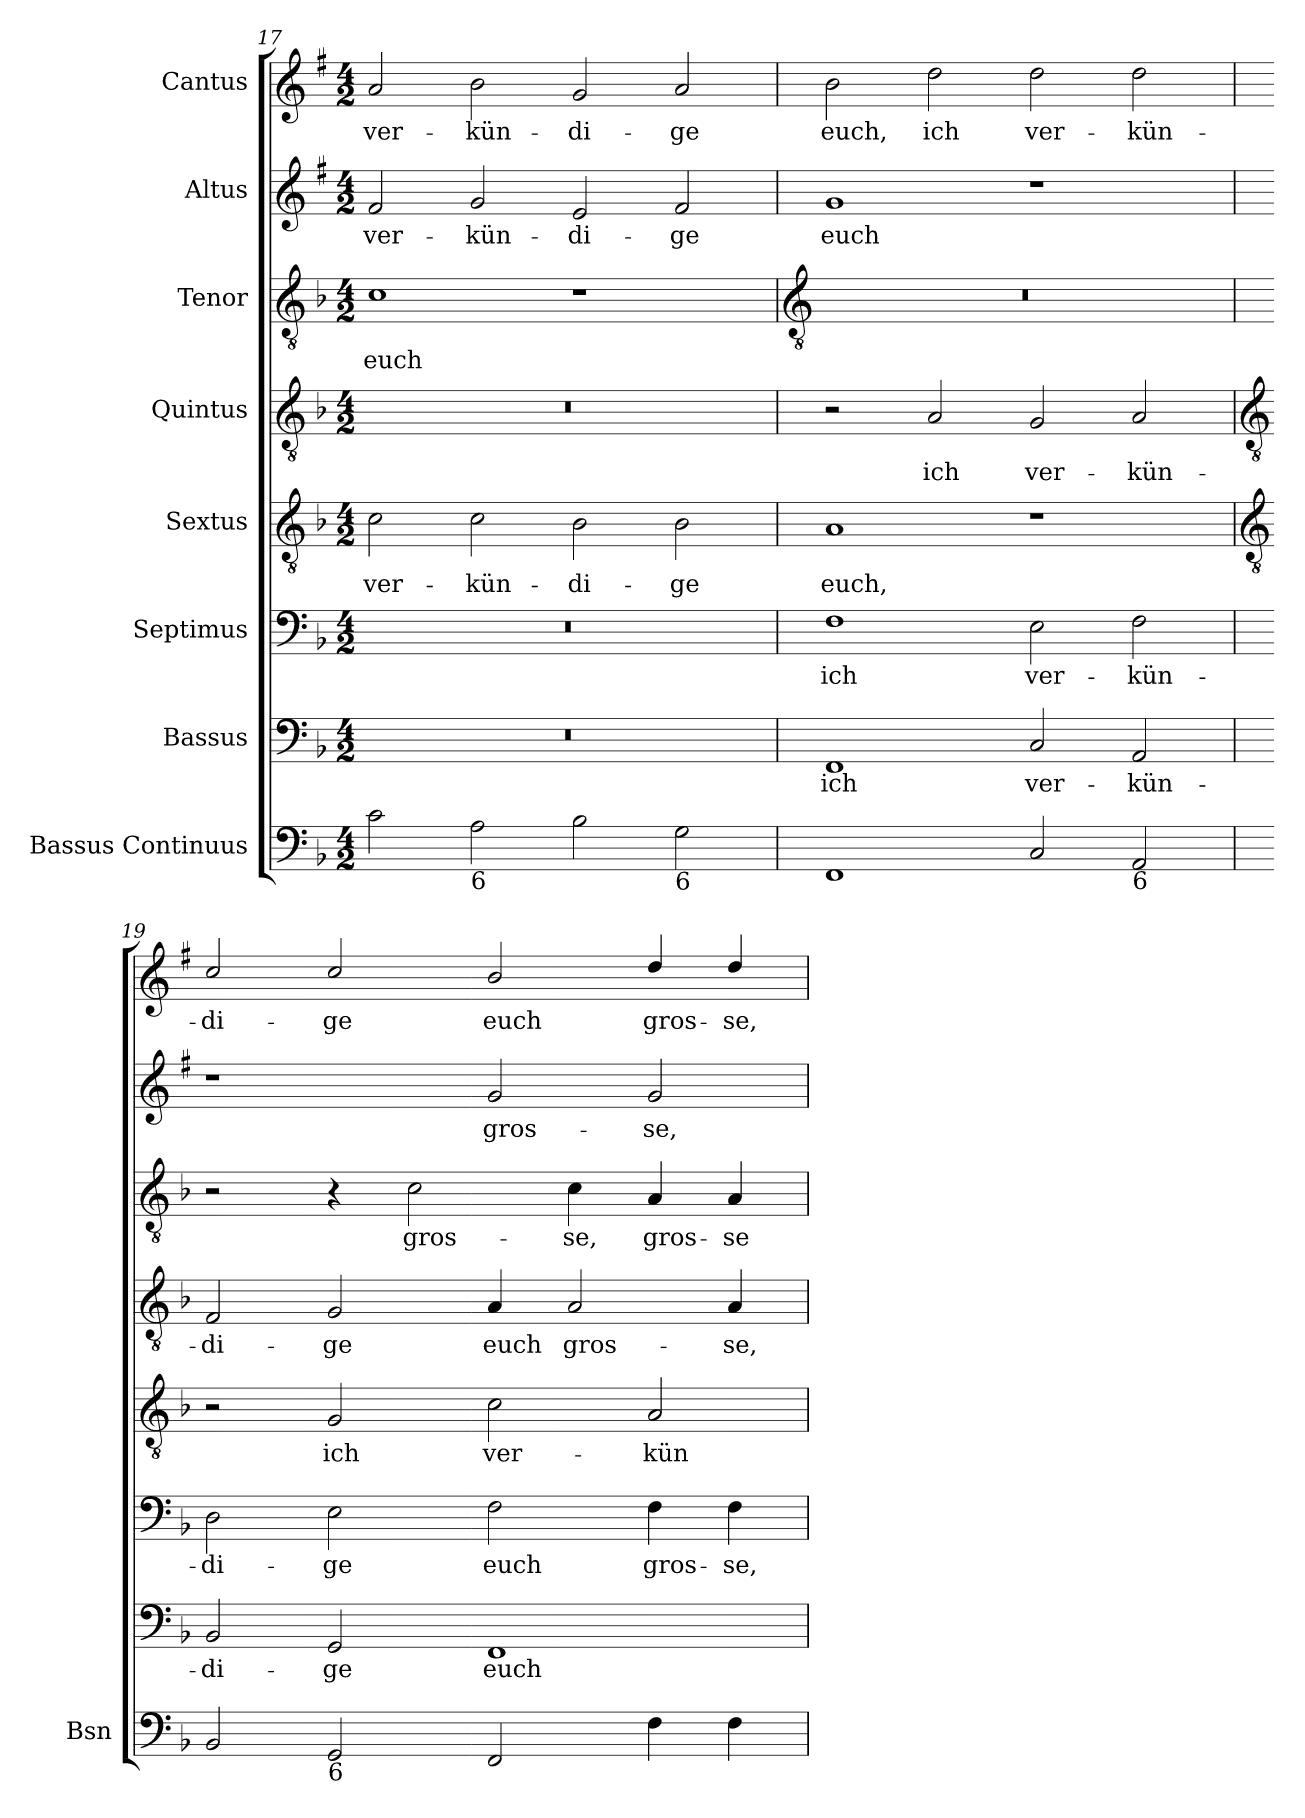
**kern	**kern	**text	**kern	**text	**kern	**text	**kern	**text	**kern	**text	**kern	**text	**kern	**text
*part8	*part7	*part7	*part6	*part6	*part5	*part5	*part4	*part4	*part3	*part3	*part2	*part2	*part1	*part1
*staff8	*staff7	*staff7	*staff6	*staff6	*staff5	*staff5	*staff4	*staff4	*staff3	*staff3	*staff2	*staff2	*staff1	*staff1
*I"Bassus Continuus	*I"Bassus	*	*I"Septimus	*	*I"Sextus	*	*I"Quintus	*	*I"Tenor	*	*I"Altus	*	*I"Cantus	*
*I'Bsn	*	*	*	*	*	*	*	*	*	*	*	*	*	*
*clefF4	*clefF4	*	*clefF4	*	*clefGv2	*	*clefGv2	*	*clefGv2	*	*clefG2	*	*clefG2	*
*	*	*	*	*	*	*	*	*	*	*	*ITrd1c2	*	*ITrd1c2	*
*k[b-]	*k[b-]	*	*k[b-]	*	*k[b-]	*	*k[b-]	*	*k[b-]	*	*k[b-]	*	*k[b-]	*
*F:	*F:	*	*F:	*	*F:	*	*F:	*	*F:	*	*F:	*	*F:	*
*M4/2	*M4/2	*	*M4/2	*	*M4/2	*	*M4/2	*	*M4/2	*	*M4/2	*	*M4/2	*
=17	=17	=17	=17	=17	=17	=17	=17	=17	=17	=17	=17	=17	=17	=17
!	!	!	!	!	!	!LO:LY:b	!	!	!	!LO:LY:b	!	!LO:LY:b	!	!LO:LY:b
2c	0r	.	0r	.	2c	ver-	0r	.	1c	euch	2e	ver-	2g	ver-
!LO:TX:b:t=6	!	!	!	!	!	!	!	!	!	!	!	!	!	!
!	!	!	!	!	!	!LO:LY:b	!	!	!	!	!	!LO:LY:b	!	!LO:LY:b
2A	.	.	.	.	2c	-kün-	.	.	.	.	2f	-kün-	2a	-kün-
!	!	!	!	!	!	!LO:LY:b	!	!	!	!	!	!LO:LY:b	!	!LO:LY:b
2B-	.	.	.	.	2B-	-di-	.	.	1r	.	2d	-di-	2f	-di-
!LO:TX:b:t=6	!	!	!	!	!	!	!	!	!	!	!	!	!	!
!	!	!	!	!	!	!LO:LY:b	!	!	!	!	!	!LO:LY:b	!	!LO:LY:b
2G	.	.	.	.	2B-	-ge	.	.	.	.	2e	-ge	2g	-ge
!!LO:LB:g=z
=18	=18	=18	=18	=18	=18	=18	=18	=18	=18	=18	=18	=18	=18	=18
*	*	*	*	*	*	*	*	*	*clefGv2	*	*	*	*	*
!	!	!LO:LY:b	!	!LO:LY:b	!	!LO:LY:b	!	!	!	!	!	!LO:LY:b	!	!LO:LY:b
1FF	1FF	ich	1F	ich	1A	euch,	2r	.	0r	.	1f	euch	2a	euch,
!	!	!	!	!	!	!	!	!LO:LY:b	!	!	!	!	!	!LO:LY:b
.	.	.	.	.	.	.	2A	ich	.	.	.	.	2cc	ich
!	!	!LO:LY:b	!	!LO:LY:b	!	!	!	!LO:LY:b	!	!	!	!	!	!LO:LY:b
2C	2C	ver-	2E	ver-	1r	.	2G	ver-	.	.	1r	.	2cc	ver-
!LO:TX:b:t=6	!	!	!	!	!	!	!	!	!	!	!	!	!	!
!	!	!LO:LY:b	!	!LO:LY:b	!	!	!	!LO:LY:b	!	!	!	!	!	!LO:LY:b
2AA	2AA	-kün-	2F	-kün-	.	.	2A	-kün-	.	.	.	.	2cc	-kün-
!!LO:LB:g=z
=19	=19	=19	=19	=19	=19	=19	=19	=19	=19	=19	=19	=19	=19	=19
*	*	*	*	*	*clefGv2	*	*clefGv2	*	*	*	*	*	*	*
!	!	!LO:LY:b	!	!LO:LY:b	!	!	!	!LO:LY:b	!	!	!	!	!	!LO:LY:b
*	*	*	*	*	*	*	*	*	*	*	*	*	*^	*
2BB-	2BB-	-di-	2D	-di-	2r	.	2F	-di-	2r	.	1r	.	2b-	0ryy	-di-
!LO:TX:b:t=6	!	!	!	!	!	!	!	!	!	!	!	!	!	!	!
!	!	!LO:LY:b	!	!LO:LY:b	!	!LO:LY:b	!	!LO:LY:b	!	!	!	!	!	!	!LO:LY:b
2GG	2GG	-ge	2E	-ge	2G	ich	2G	-ge	4r	.	.	.	2b-	.	-ge
!	!	!	!	!	!	!	!	!	!	!LO:LY:b	!	!	!	!	!
.	.	.	.	.	.	.	.	.	2c	gros-	.	.	.	.	.
!	!	!LO:LY:b	!	!LO:LY:b	!	!LO:LY:b	!	!LO:LY:b	!	!	!	!LO:LY:b	!	!	!LO:LY:b
2FF	1FF	euch	2F	euch	2c	ver-	4A	euch	.	.	2f	gros-	2a	.	euch
!	!	!	!	!	!	!	!	!LO:LY:b	!	!LO:LY:b	!	!	!	!	!
.	.	.	.	.	.	.	2A	gros-	4c	-se,	.	.	.	.	.
!	!	!	!	!LO:LY:b	!	!LO:LY:b	!	!	!	!LO:LY:b	!	!LO:LY:b	!	!	!LO:LY:b
4F	.	.	4F	gros-	2A	-kün-	.	.	4A	gros-	2f	-se,	4cc	.	gros-
!	!	!	!	!LO:LY:b	!	!	!	!LO:LY:b	!	!LO:LY:b	!	!	!	!	!LO:LY:b
4F	.	.	4F	-se,	.	.	4A	-se,	4A	-se	.	.	4cc	.	-se,
*	*	*	*	*	*	*	*	*	*	*	*	*	*v	*v	*
=	=	=	=	=	=	=	=	=	=	=	=	=	=	=
*-	*-	*-	*-	*-	*-	*-	*-	*-	*-	*-	*-	*-	*-	*-
